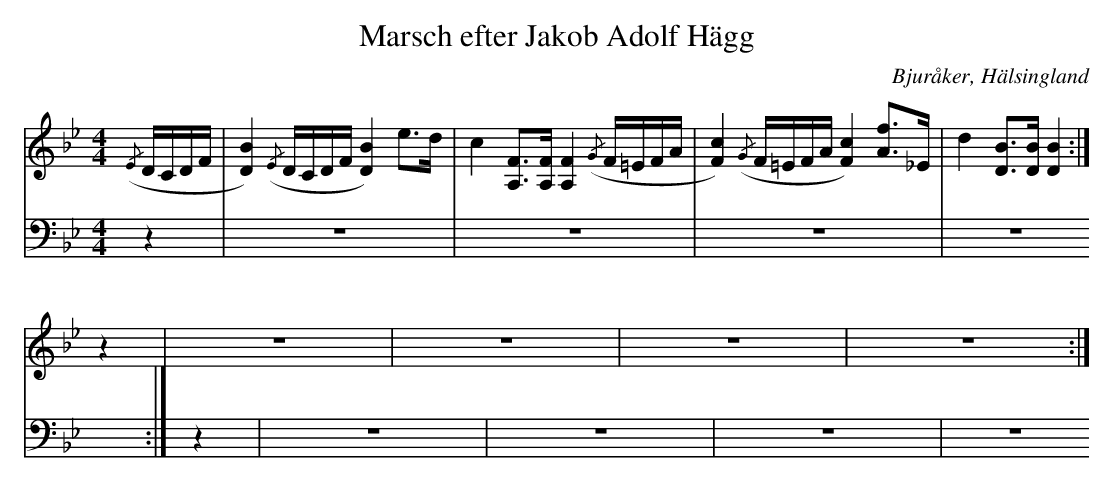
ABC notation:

X:1
T: Marsch efter Jakob Adolf Hägg
O: Bjuråker, Hälsingland
M: 4/4
L: 1/16
K: Bb
V:1
V:2
V:3 merge
V:1
({/E}DCDF|[D4B4]) ({/E}DCDF [D4B4]) e2>d2|c4 [A,2F2]>[A,2F2] [A,4F4] ({/G}F=EFA|[F4c4]) ({/G}F=EFA [F4c4]) [A2f2]>_E2|d4 [D2B2]>[D2B2] [D4B4]:|
z4|z16|z16|z16|z16:|
V:2 clef=bass
z4|z16|z16|z16|z16:|
z4|z16|z16|z16|z16:|
V:3 clef=bass
z4|z16|z16|z16|z16:|
z4|z16|z16|z16|z16:|
